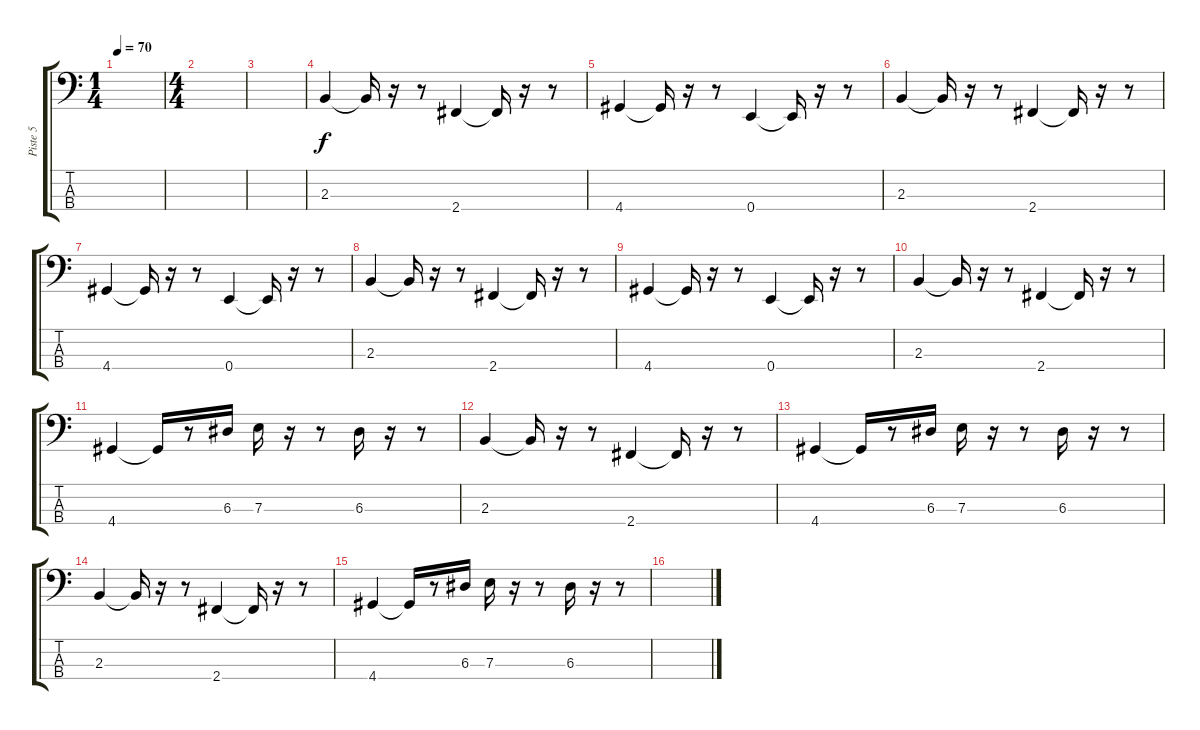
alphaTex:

\track ("Piste 5" "Piste 5") {instrument acousticbass}
\staff {score tabs}
\tuning (G2 D2 A1 E1) {hide}
\ts (1 4)
\tempo 70
\clef f4
\ks c
|
\ts (4 4)
\section ("" "")
|
|
2.3.4 2.3{t}.16 r.16 r.8 2.4.4 2.4{t}.16 r.16 r.8 |
4.4.4 4.4{t}.16 r.16 r.8 0.4.4 0.4{t}.16 r.16 r.8 |
\section ("" "")
2.3.4 2.3{t}.16 r.16 r.8 2.4.4 2.4{t}.16 r.16 r.8 |
4.4.4 4.4{t}.16 r.16 r.8 0.4.4 0.4{t}.16 r.16 r.8 |
2.3.4 2.3{t}.16 r.16 r.8 2.4.4 2.4{t}.16 r.16 r.8 |
4.4.4 4.4{t}.16 r.16 r.8 0.4.4 0.4{t}.16 r.16 r.8 |
\section ("" "")
2.3.4 2.3{t}.16 r.16 r.8 2.4.4 2.4{t}.16 r.16 r.8 |
4.4.4 4.4{t}.16 r.8 6.3.16 7.3.16 r.16 r.8 6.3.16 r.16 r.8 |
\section ("" "")
2.3.4 2.3{t}.16 r.16 r.8 2.4.4 2.4{t}.16 r.16 r.8 |
4.4.4 4.4{t}.16 r.8 6.3.16 7.3.16 r.16 r.8 6.3.16 r.16 r.8 |
2.3.4 2.3{t}.16 r.16 r.8 2.4.4 2.4{t}.16 r.16 r.8 |
4.4.4 4.4{t}.16 r.8 6.3.16 7.3.16 r.16 r.8 6.3.16 r.16 r.8 |
\section ("" "")
